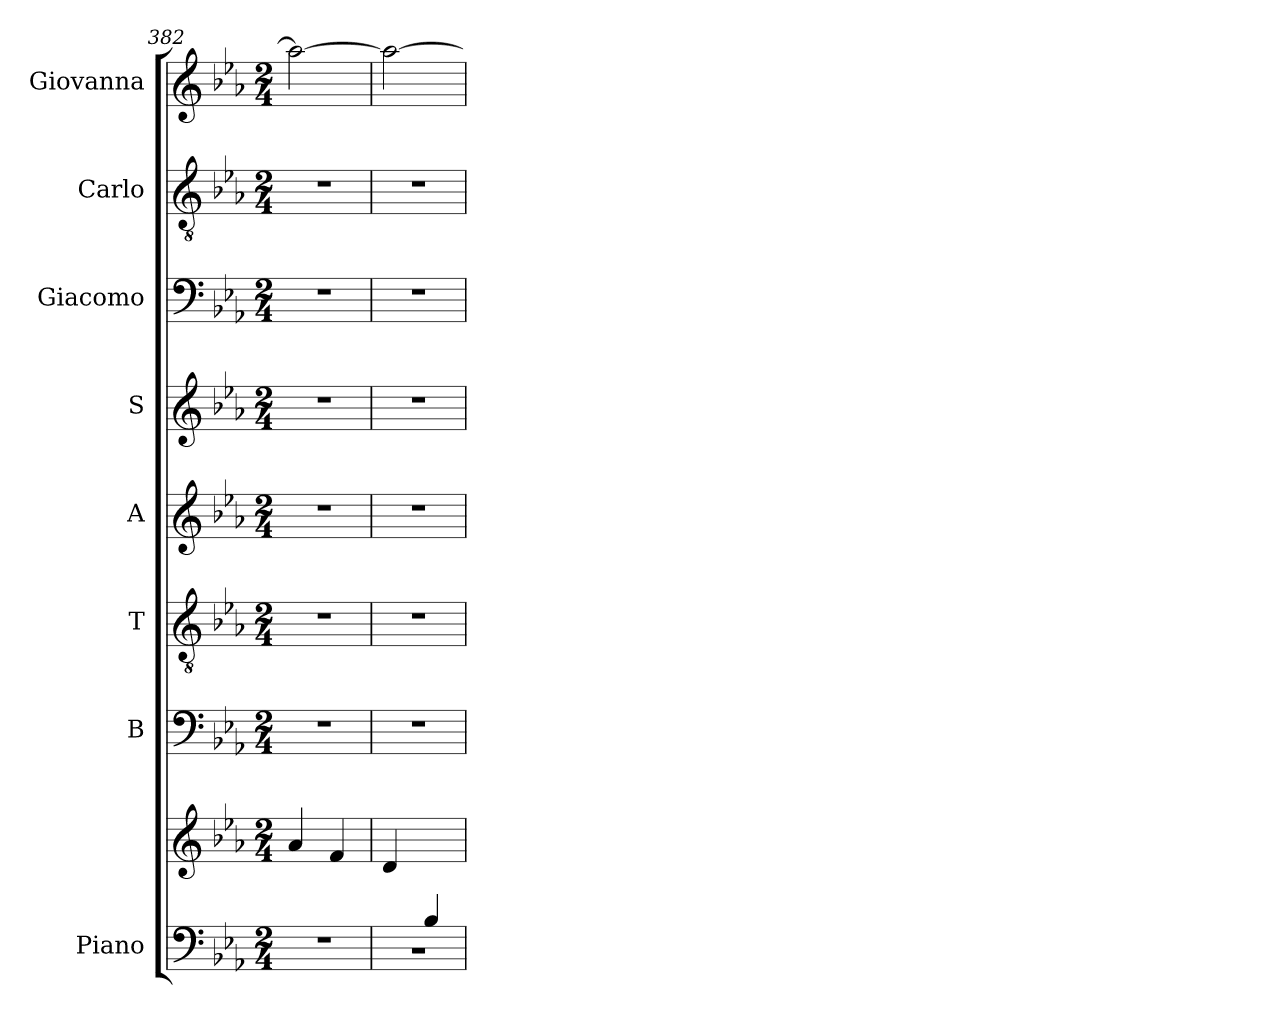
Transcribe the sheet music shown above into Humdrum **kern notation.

**kern	**kern	**kern	**kern	**kern	**kern	**kern	**kern	**kern
*part8	*part8	*part7	*part6	*part5	*part4	*part3	*part2	*part1
*staff9	*staff8	*staff7	*staff6	*staff5	*staff4	*staff3	*staff2	*staff1
*I"Piano	*	*I"B	*I"T	*I"A	*I"S	*I"Giacomo	*I"Carlo	*I"Giovanna
*I'Pno	*	*I'B	*I'T	*I'A	*I'S	*	*	*
*clefF4	*clefG2	*clefF4	*clefGv2	*clefG2	*clefG2	*clefF4	*clefGv2	*clefG2
*k[b-e-a-]	*k[b-e-a-]	*k[b-e-a-]	*k[b-e-a-]	*k[b-e-a-]	*k[b-e-a-]	*k[b-e-a-]	*k[b-e-a-]	*k[b-e-a-]
*M2/4	*M2/4	*M2/4	*M2/4	*M2/4	*M2/4	*M2/4	*M2/4	*M2/4
=382	=382	=382	=382	=382	=382	=382	=382	=382
2r	4a-/	2r	2r	2r	2r	2r	2r	2aa-\_
.	4f/	.	.	.	.	.	.	.
=383	=383	=383	=383	=383	=383	=383	=383	=383
*^	*	*	*	*	*	*	*	*
4ryy	2r	4d/	2r	2r	2r	2r	2r	2r	2aa-\_
4B-/	.	4ryy	.	.	.	.	.	.	.
*v	*v	*	*	*	*	*	*	*	*
=	=	=	=	=	=	=	=	=
*-	*-	*-	*-	*-	*-	*-	*-	*-
